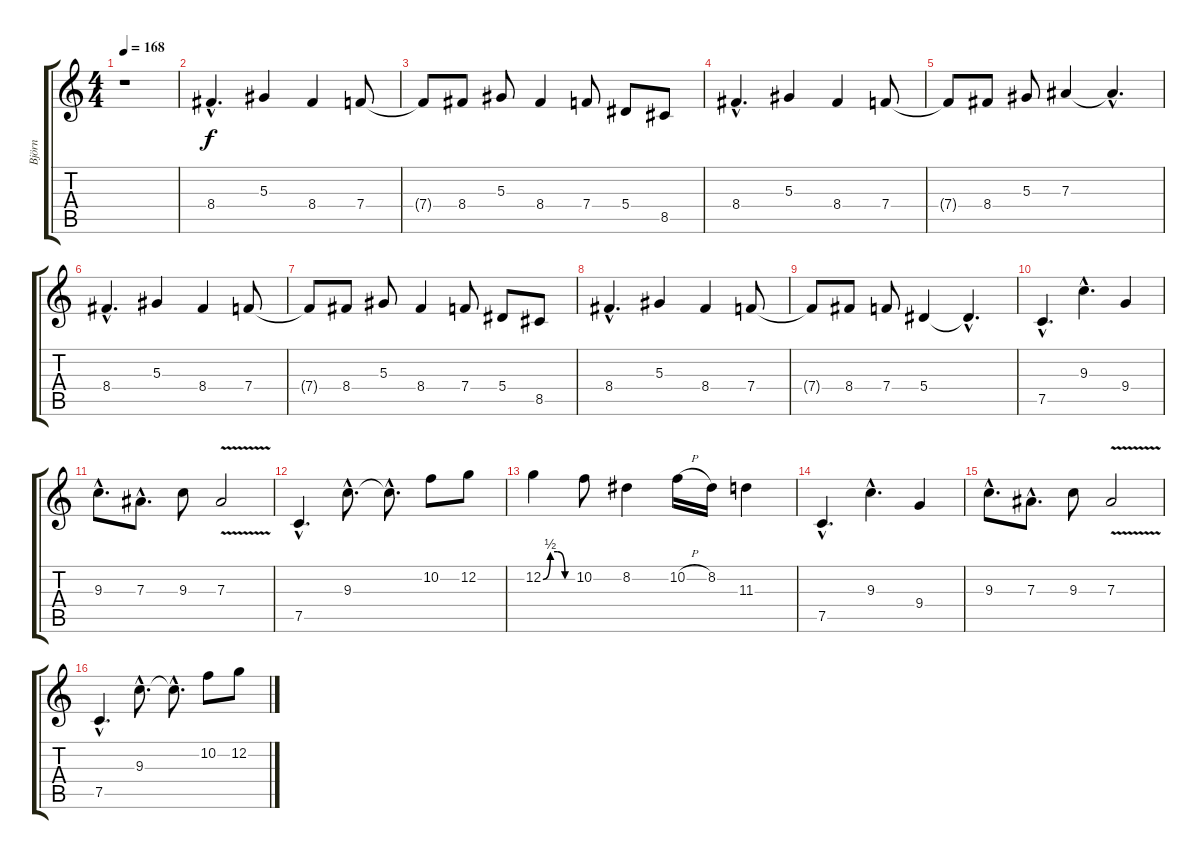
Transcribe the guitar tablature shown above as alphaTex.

\track ("Björn " "Björn ") {instrument overdrivenguitar}
\staff {score tabs}
\tuning (C4 G3 Eb3 Bb2 F2 C2) {hide}
\ts (4 4)
\tempo 168
\clef g2
\ks c
r.1{dy f instrument overdrivenguitar} |
8.4{hac}.4{d} 5.3.4 8.4.4 7.4.8 |
7.4{t}.8 8.4.8 5.3.8 8.4.4 7.4.8 5.4.8 8.5.8 |
8.4{hac}.4{d} 5.3.4 8.4.4 7.4.8 |
7.4{t}.8 8.4.8 5.3.8 7.3.4 7.3{hac t}.4{d} |
8.4{hac}.4{d} 5.3.4 8.4.4 7.4.8 |
7.4{t}.8 8.4.8 5.3.8 8.4.4 7.4.8 5.4.8 8.5.8 |
8.4{hac}.4{d} 5.3.4 8.4.4 7.4.8 |
7.4{t}.8 8.4.8 7.4.8 5.4.4 5.4{hac t}.4{d} |
7.5{hac}.4{d} 9.3{hac}.4{d} 9.4.4 |
9.3{hac}.8{d} 7.3{hac}.8{d} 9.3.8 7.3{v}.2 |
7.5{hac}.4{d} 9.3{hac}.8{d} 9.3{hac t}.8{d} 10.2.8 12.2.8 |
12.2{be (custom 0 0 15 2 30 2 45 0 60 0)}.4 10.2.8 8.2.4 10.2{h}.16 8.2.16 11.3.4 |
7.5{hac}.4{d} 9.3{hac}.4{d} 9.4.4 |
9.3{hac}.8{d} 7.3{hac}.8{d} 9.3.8 7.3{v}.2 |
7.5{hac}.4{d} 9.3{hac}.8{d} 9.3{hac t}.8{d} 10.2.8 12.2.8
